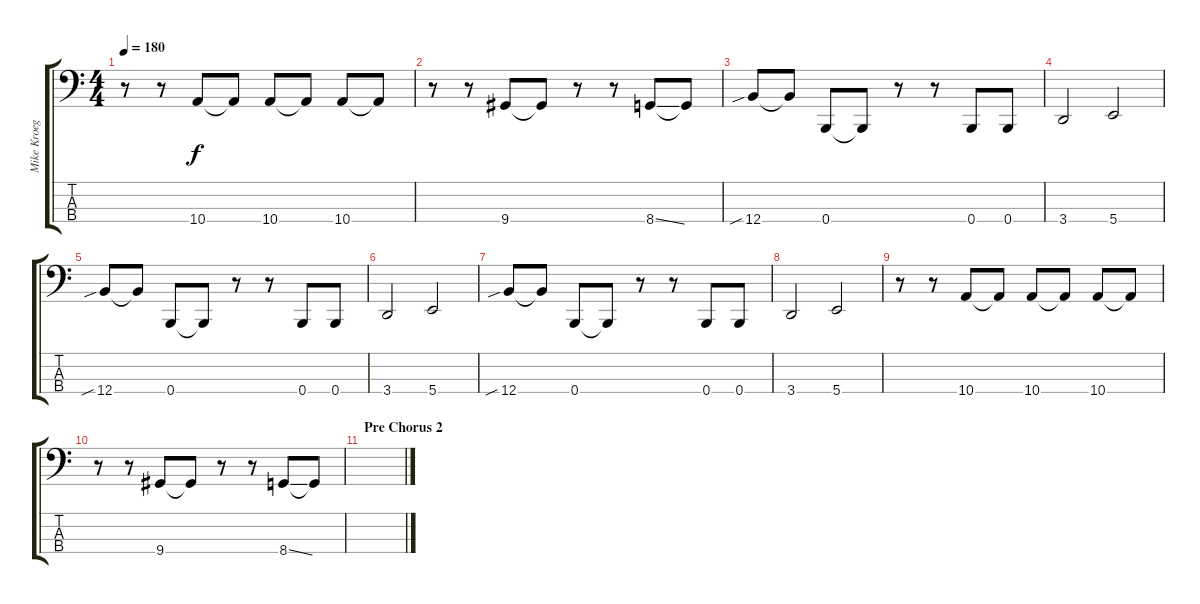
\track ("Mike Kroeger(bass)" "Mike Kroeg") {instrument electricbasspick}
\staff {score tabs}
\tuning (G2 D2 A1 B0) {hide}
\ts (4 4)
\tempo 180
\clef f4
\ks c
r.8{dy f} r.8 10.4.8 10.4{t}.8 10.4.8 10.4{t}.8 10.4.8 10.4{t}.8 |
r.8 r.8 9.4.8 9.4{t}.8 r.8 r.8 8.4{ss}.8 8.4{t}.8 |
12.4{sib}.8 12.4{t}.8 0.4.8 0.4{t}.8 r.8 r.8 0.4.8 0.4.8 |
3.4.2 5.4.2 |
12.4{sib}.8 12.4{t}.8 0.4.8 0.4{t}.8 r.8 r.8 0.4.8 0.4.8 |
3.4.2 5.4.2 |
12.4{sib}.8 12.4{t}.8 0.4.8 0.4{t}.8 r.8 r.8 0.4.8 0.4.8 |
3.4.2 5.4.2 |
r.8 r.8 10.4.8 10.4{t}.8 10.4.8 10.4{t}.8 10.4.8 10.4{t}.8 |
r.8 r.8 9.4.8 9.4{t}.8 r.8 r.8 8.4{ss}.8 8.4{t}.8 |
\section ("" "Pre Chorus 2")
